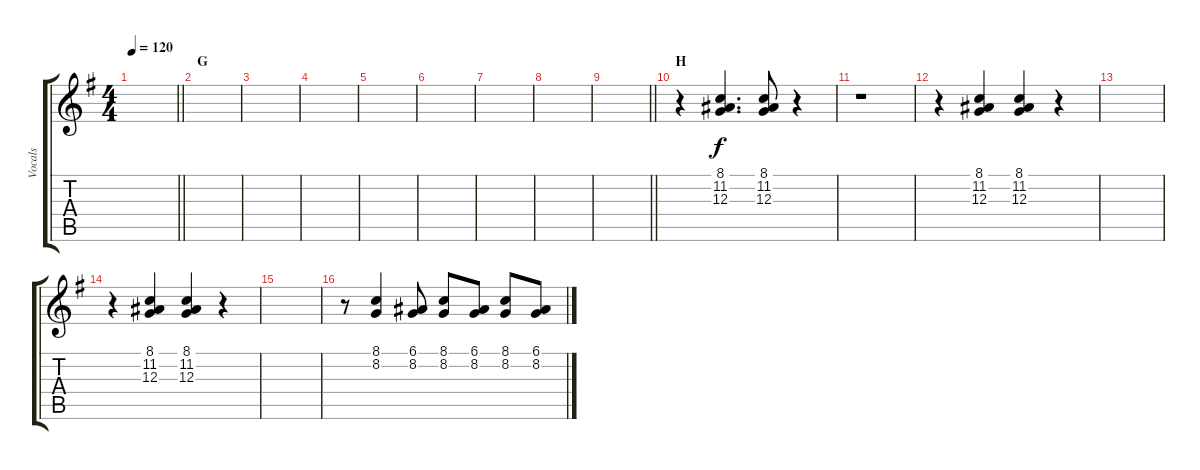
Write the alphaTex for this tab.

\track ("Vocals" "Vocals") {instrument pad4choir}
\staff {score tabs}
\tuning (E4 B3 G3 D3 A2 E2) {hide}
\ts (4 4)
\tempo 120
\clef g2
\barLineRight lightlight
\ks g
|
\section ("" "G")
|
|
|
|
|
|
|
\barLineRight lightlight
|
\section ("" "H")
r.4 (8.1 11.2 12.3).4{d} (8.1 11.2 12.3).8 r.4 |
r.1 |
r.4 (8.1 11.2 12.3).4 (8.1 11.2 12.3).4 r.4 |
|
r.4 (8.1 11.2 12.3).4 (8.1 11.2 12.3).4 r.4 |
|
r.8 (8.1 8.2).4 (6.1 8.2).8 (8.1 8.2).8 (6.1 8.2).8 (8.1 8.2).8 (6.1 8.2).8
